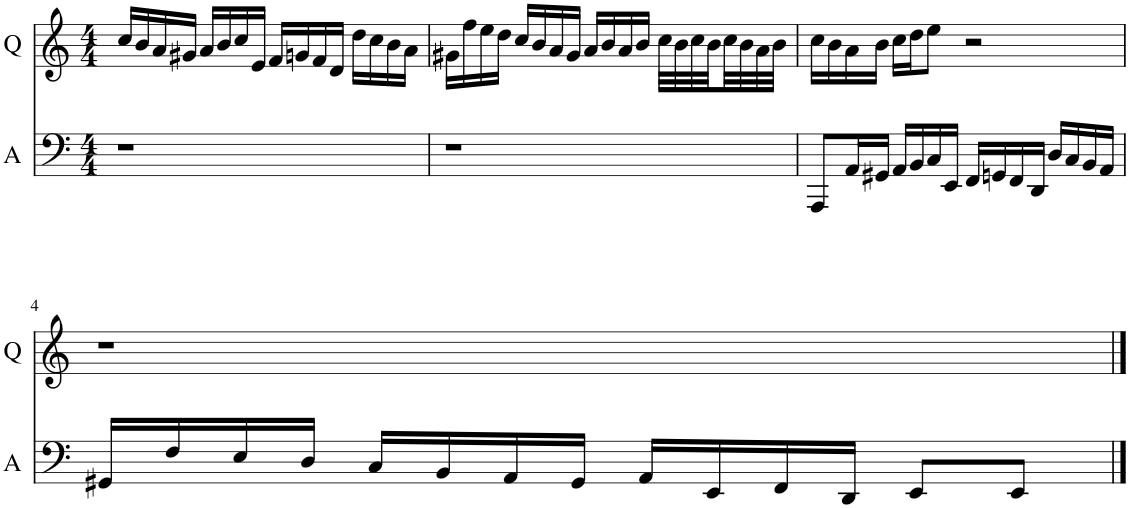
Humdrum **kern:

**kern	**kern
*part2	*part1
*staff2	*staff1
*I"A	*I"Q
*I'A	*I'Q
*clefF4	*clefG2
*k[]	*k[]
*M4/4	*M4/4
=1	=1
1r	16cc/LL
.	16b/
.	16a/
.	16g#X/JJ
.	16a/LL
.	16b/
.	16cc/
.	16e/JJ
.	16f/LL
.	16gn/
.	16f/
.	16d/JJ
.	16dd\LL
.	16cc\
.	16b\
.	16a\JJ
=2	=2
1r	16g#X\LL
.	16ff\
.	16ee\
.	16dd\JJ
.	16cc/LL
.	16b/
.	16a/
.	16g#/JJ
.	16a/LL
.	16b/
.	16a/
.	16b/JJ
.	32cc\LLL
.	32b\
.	32cc\
.	32b\
.	32cc\
.	32b\
.	32a\
.	32b\JJJ
=3	=3
8AAA/L	16cc\LL
.	16b\
16AA/L	16a\
16GG#X/JJ	16b\JJ
16AA/LL	16cc\LL
16BB/	16dd\J
16C/	8ee\J
16EE/JJ	.
16FF/LL	2r
16GGn/	.
16FF/	.
16DD/JJ	.
16D/LL	.
16C/	.
16BB/	.
16AA/JJ	.
!!LO:LB:g=z
=4	=4
16GG#X/LL	1r
16F/	.
16E/	.
16D/JJ	.
16C/LL	.
16BB/	.
16AA/	.
16GG#/JJ	.
16AA/LL	.
16EE/	.
16FF/	.
16DD/JJ	.
8EE/L	.
8EE/J	.
==	==
*-	*-
